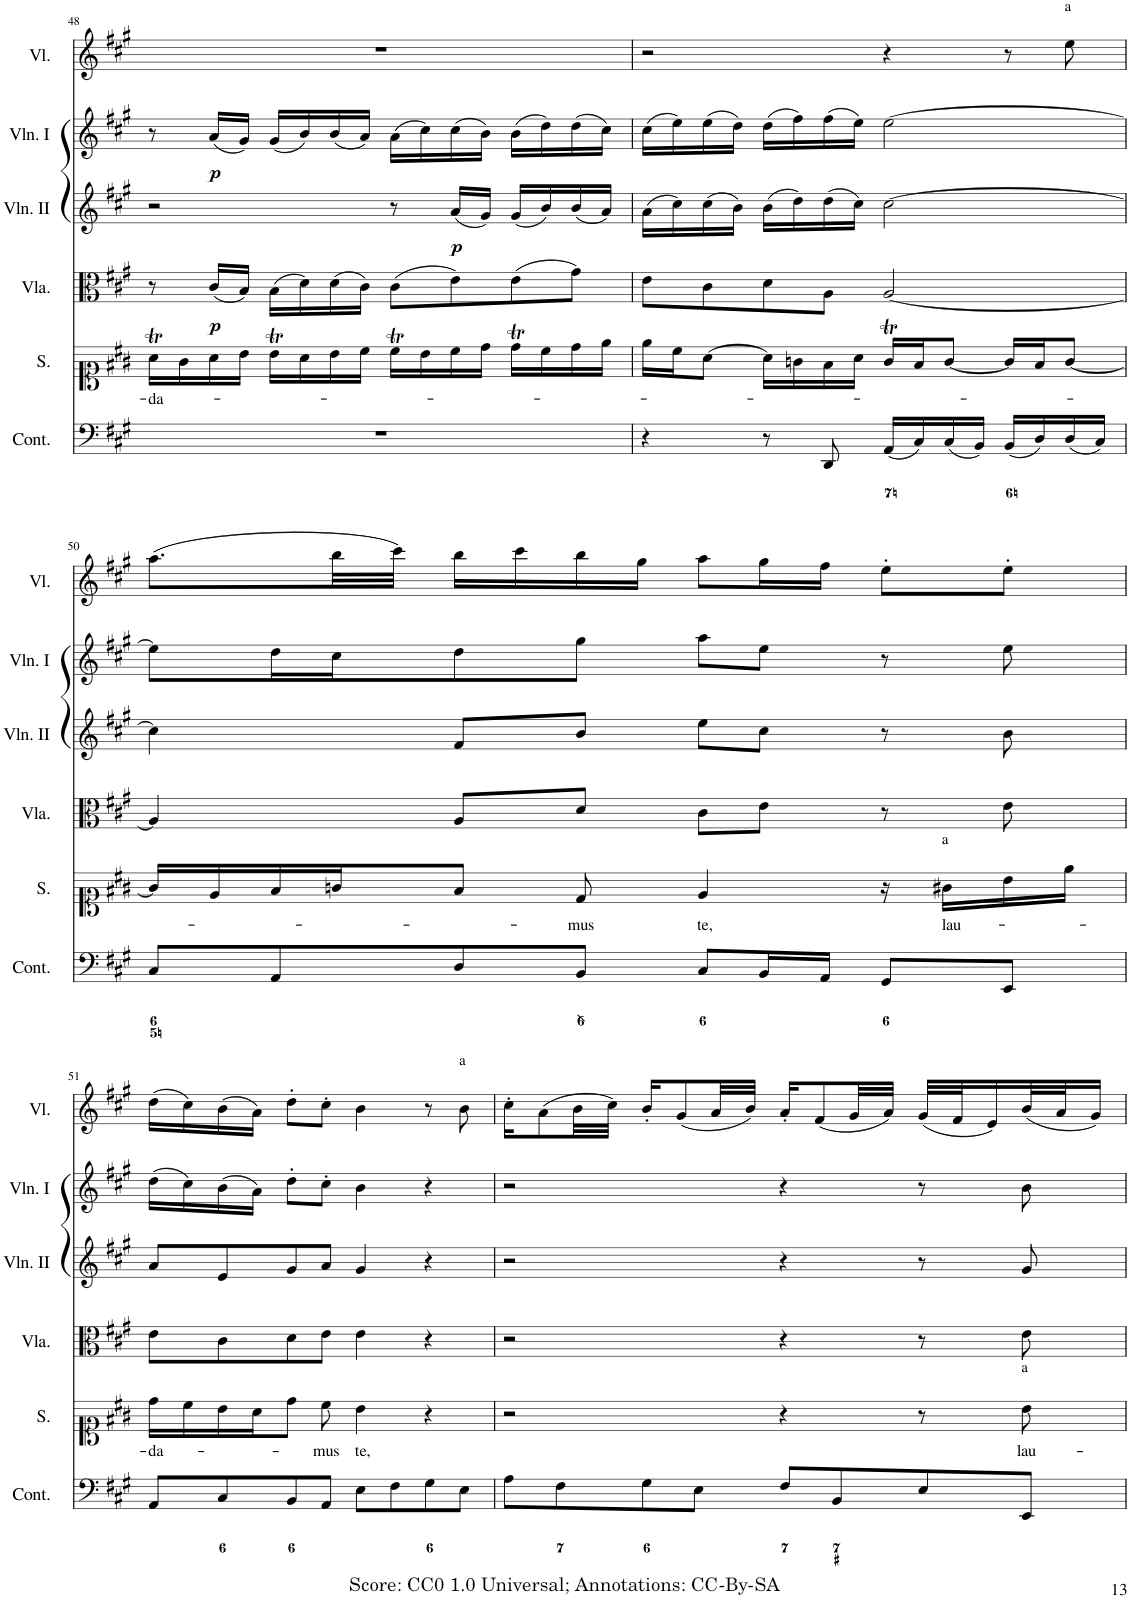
**kern	**kern	**text	**kern	**dynam	**kern	**dynam	**kern	**dynam	**kern
*part6	*part5	*part5	*part4	*part4	*part3	*part3	*part2	*part2	*part1
*staff6	*staff5	*staff5	*staff4	*staff4	*staff3	*staff3	*staff2	*staff2	*staff1
*I"Continuo	*I"Soprano II solo (sic)	*	*I"Viola	*	*I"Violino II	*	*I"Violino I	*	*I"Violino solo
*I'Cont.	*I'S.	*	*I'Vla.	*	*I'Vln. II	*	*I'Vln. I	*	*I'Vl.
!!LO:PB:g=z
*clefF4	*clefC1	*	*clefC3	*	*clefG2	*	*clefG2	*	*clefG2
*k[f#c#g#]	*k[f#c#g#]	*	*k[f#c#g#]	*	*k[f#c#g#]	*	*k[f#c#g#]	*	*k[f#c#g#]
*M4/4	*M4/4	*	*M4/4	*	*M4/4	*	*M4/4	*	*M4/4
*met(c)	*met(c)	*	*met(c)	*	*met(c)	*	*met(c)	*	*met(c)
=48	=48	=48	=48	=48	=48	=48	=48	=48	=48
!	!	!LO:LY:b	!	!	!	!	!	!	!
1r	16aT\LL	-da-	8r	.	2r	.	8r	.	1r
.	16g#\	.	.	.	.	.	.	.	.
!	!	!	!	!LO:DY:b	!	!	!	!LO:DY:b	!
.	16a\	.	(16c#/LL	p	.	.	(16a/LL	p	.
.	16b\JJ	.	16B/JJ)	.	.	.	16g#/JJ)	.	.
.	16bT\LL	.	(16B\LL	.	.	.	(16g#/LL	.	.
.	16a\	.	16d\)	.	.	.	16b/)	.	.
.	16b\	.	(16d\	.	.	.	(16b/	.	.
.	16cc#\JJ	.	16c#\JJ)	.	.	.	16a/JJ)	.	.
.	16cc#t\LL	.	(8c#\L	.	8r	.	(16a\LL	.	.
.	16b\	.	.	.	.	.	16cc#\)	.	.
!	!	!	!	!	!	!LO:DY:b	!	!	!
.	16cc#\	.	8e\)	.	(16a/LL	p	(16cc#\	.	.
.	16dd\JJ	.	.	.	16g#/JJ)	.	16b\JJ)	.	.
.	16ddT\LL	.	(8e\	.	(16g#/LL	.	(16b\LL	.	.
.	16cc#\	.	.	.	16b/)	.	16dd\)	.	.
.	16dd\	.	8g#\J)	.	(16b/	.	(16dd\	.	.
.	16ee\JJ	.	.	.	16a/JJ)	.	16cc#\JJ)	.	.
=49	=49	=49	=49	=49	=49	=49	=49	=49	=49
4r	16ee\LL	.	8e\L	.	(16a\LL	.	(16cc#\LL	.	2r
.	16cc#\J	.	.	.	16cc#\)	.	16ee\)	.	.
.	[8a\J	.	8c#\	.	(16cc#\	.	(16ee\	.	.
.	.	.	.	.	16b\JJ)	.	16dd\JJ)	.	.
8r	16a\LL]	.	8d\	.	(16b\LL	.	(16dd\LL	.	.
.	16gn\	.	.	.	16dd\)	.	16ff#\)	.	.
8DD/	16f#\	.	8A\J	.	(16dd\	.	(16ff#\	.	.
.	16a\JJ	.	.	.	16cc#\JJ)	.	16ee\JJ)	.	.
(16AA/LL	16gT/LL	.	[2A/	.	[2cc#\	.	[2ee\	.	4r
16C#/)	16f#/J	.	.	.	.	.	.	.	.
(16C#/	[8g/J	.	.	.	.	.	.	.	.
16BB/JJ)	.	.	.	.	.	.	.	.	.
(16BB/LL	16g/LL]	.	.	.	.	.	.	.	8r
16D/)	16f#/J	.	.	.	.	.	.	.	.
!	!	!	!	!	!	!	!	!	!LO:TX:a:t=a
(16D/	[8g/J	.	.	.	.	.	.	.	8ee\
16C#/JJ)	.	.	.	.	.	.	.	.	.
!!LO:LB:g=z
=50	=50	=50	=50	=50	=50	=50	=50	=50	=50
8C#/L	16g/LL]	.	4A/]	.	4cc#\]	.	8ee\L]	.	(8.aa\L
.	16e/	.	.	.	.	.	.	.	.
8AA/	16f#/	.	.	.	.	.	16dd\L	.	.
.	16gn/J	.	.	.	.	.	16cc#\J	.	32bb\LL
.	.	.	.	.	.	.	.	.	32ccc#\JJJ)
8D/	8f#/J	.	8A/L	.	8f#/L	.	8dd\	.	16bb\LL
.	.	.	.	.	.	.	.	.	16ccc#\
!	!	!LO:LY:b	!	!	!	!	!	!	!
8BB/J	8d/	-mus	8d/J	.	8b/J	.	8gg#\J	.	16bb\
.	.	.	.	.	.	.	.	.	16gg#\JJ
!	!	!LO:LY:b	!	!	!	!	!	!	!
8C#/L	4e/	te,	8c#\L	.	8ee\L	.	8aa\L	.	8aa\L
16BB/L	.	.	8e\J	.	8cc#\J	.	8ee\J	.	16gg#\L
16AA/JJ	.	.	.	.	.	.	.	.	16ff#\JJ
8GG#/L	16r	.	8r	.	8r	.	8r	.	8ee'\L
!	!LO:TX:a:t=a	!	!	!	!	!	!	!	!
!	!	!LO:LY:b	!	!	!	!	!	!	!
.	16g#X\LL	lau-	.	.	.	.	.	.	.
8EE/J	16b\	.	8e\	.	8b\	.	8ee\	.	8ee'\J
.	16ee\JJ	.	.	.	.	.	.	.	.
!!LO:LB:g=z
=51	=51	=51	=51	=51	=51	=51	=51	=51	=51
!	!	!LO:LY:b	!	!	!	!	!	!	!
8AA/L	16dd\LL	-da-	8e\L	.	8a/L	.	(16dd\LL	.	(16dd\LL
.	16cc#\	.	.	.	.	.	16cc#\)	.	16cc#\)
8C#/	16b\	.	8c#\	.	8e/	.	(16b\	.	(16b\
.	16a\J	.	.	.	.	.	16a\JJ)	.	16a\JJ)
8BB/	8dd\J	.	8d\	.	8g#/	.	8dd'\L	.	8dd'\L
!	!	!LO:LY:b	!	!	!	!	!	!	!
8AA/J	8cc#\	-mus	8e\J	.	8a/J	.	8cc#'\J	.	8cc#'\J
!	!	!LO:LY:b	!	!	!	!	!	!	!
8E\L	4b\	te,	4e\	.	4g#/	.	4b\	.	4b\
8F#\	.	.	.	.	.	.	.	.	.
8G#\	4r	.	4r	.	4r	.	4r	.	8r
!	!	!	!	!	!	!	!	!	!LO:TX:a:t=a
8E\J	.	.	.	.	.	.	.	.	8b\
=52	=52	=52	=52	=52	=52	=52	=52	=52	=52
8A\L	2r	.	2r	.	2r	.	2r	.	16cc#'\KL
.	.	.	.	.	.	.	.	.	(8a\
8F#\	.	.	.	.	.	.	.	.	.
.	.	.	.	.	.	.	.	.	32b\LL
.	.	.	.	.	.	.	.	.	32cc#\JJJ)
8G#\	.	.	.	.	.	.	.	.	16b'/KL
.	.	.	.	.	.	.	.	.	(8g#/
8E\J	.	.	.	.	.	.	.	.	.
.	.	.	.	.	.	.	.	.	32a/LL
.	.	.	.	.	.	.	.	.	32b/JJJ)
8F#/L	4r	.	4r	.	4r	.	4r	.	16a'/KL
.	.	.	.	.	.	.	.	.	(8f#/
8BB/	.	.	.	.	.	.	.	.	.
.	.	.	.	.	.	.	.	.	32g#/LL
.	.	.	.	.	.	.	.	.	32a/JJJ)
8E/	8r	.	8r	.	8r	.	8r	.	(32g#/LLL
.	.	.	.	.	.	.	.	.	32f#/J
.	.	.	.	.	.	.	.	.	16e/)
!	!LO:TX:a:t=a	!	!	!	!	!	!	!	!
!	!	!LO:LY:b	!	!	!	!	!	!	!
8EE/J	8b\	lau-	8e\	.	8g#/	.	8b\	.	(32b/L
.	.	.	.	.	.	.	.	.	32a/J
.	.	.	.	.	.	.	.	.	16g#/JJ)
=	=	=	=	=	=	=	=	=	=
*-	*-	*-	*-	*-	*-	*-	*-	*-	*-
